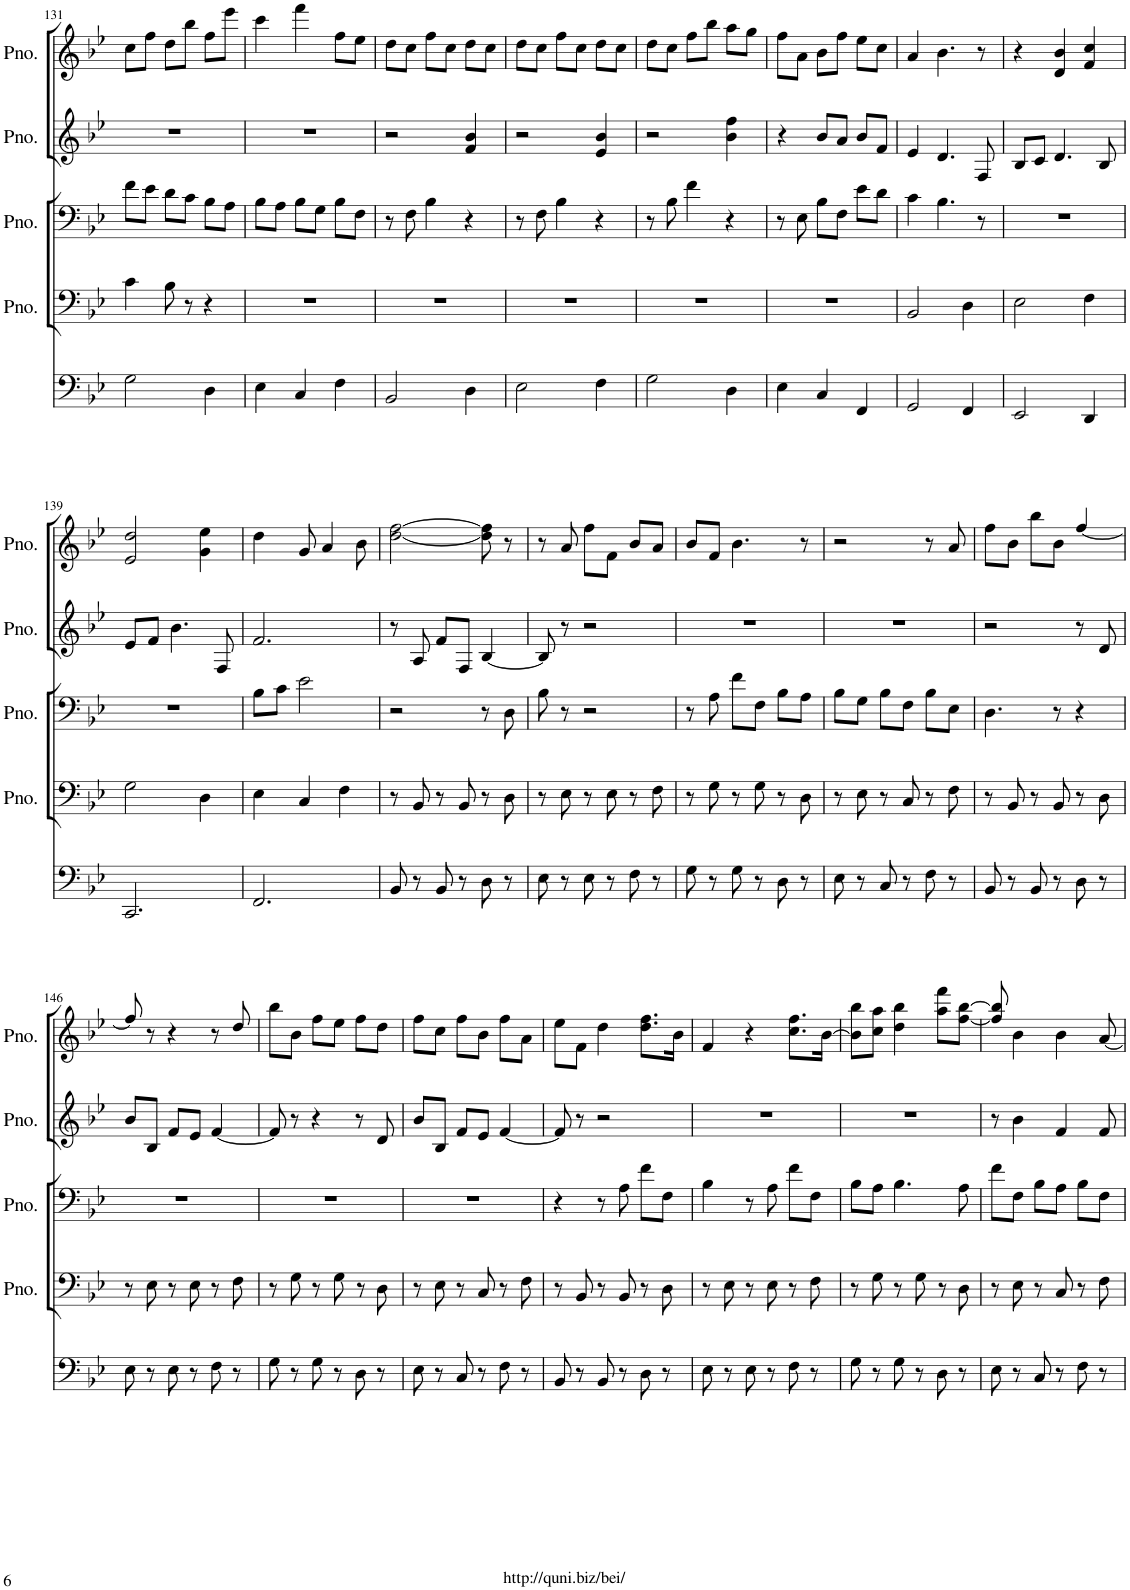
**kern	**kern	**kern	**kern	**kern
*part5	*part4	*part3	*part2	*part1
*staff5	*staff4	*staff3	*staff2	*staff1
*I"Pedal	*I"Piano	*I"Piano	*I"Piano	*I"Piano
*	*I'Pno.	*I'Pno.	*I'Pno.	*I'Pno.
!!LO:PB:g=z
*clefF4	*clefF4	*clefF4	*clefG2	*clefG2
*k[b-e-]	*k[b-e-]	*k[b-e-]	*k[b-e-]	*k[b-e-]
*M3/4	*M3/4	*M3/4	*M3/4	*M3/4
=131	=131	=131	=131	=131
2G\	4c\	8f\L	2.r	8cc\L
.	.	8e-\J	.	8ff\J
.	8B-\	8d\L	.	8dd\L
.	8r	8c\J	.	8bb-\J
4D\	4r	8B-\L	.	8ff\L
.	.	8A\J	.	8eee-\J
=132	=132	=132	=132	=132
4E-\	2.r	8B-\L	2.r	4ccc\
.	.	8A\J	.	.
4C/	.	8B-\L	.	4fff\
.	.	8G\J	.	.
4F\	.	8B-\L	.	8ff\L
.	.	8F\J	.	8ee-\J
=133	=133	=133	=133	=133
2BB-/	2.r	8r	2r	8dd\L
.	.	8F\	.	8cc\J
.	.	4B-\	.	8ff\L
.	.	.	.	8cc\J
4D\	.	4r	4f/ 4b-/	8dd\L
.	.	.	.	8cc\J
=134	=134	=134	=134	=134
2E-\	2.r	8r	2r	8dd\L
.	.	8F\	.	8cc\J
.	.	4B-\	.	8ff\L
.	.	.	.	8cc\J
4F\	.	4r	4e-/ 4b-/	8dd\L
.	.	.	.	8cc\J
=135	=135	=135	=135	=135
2G\	2.r	8r	2r	8dd\L
.	.	8B-\	.	8cc\J
.	.	4f\	.	8ff\L
.	.	.	.	8bb-\J
4D\	.	4r	4b-\ 4ff\	8aa\L
.	.	.	.	8gg\J
=136	=136	=136	=136	=136
4E-\	2.r	8r	4r	8ff\L
.	.	8E-\	.	8a\J
4C/	.	8B-\L	8b-/L	8b-\L
.	.	8F\J	8a/J	8ff\J
4FF/	.	8e-\L	8b-/L	8ee-\L
.	.	8d\J	8f/J	8cc\J
=137	=137	=137	=137	=137
2GG/	2BB-/	4c\	4e-/	4a/
.	.	4.B-\	4.d/	4.b-\
4FF/	4D\	.	.	.
.	.	8r	8F/	8r
=138	=138	=138	=138	=138
2EE-/	2E-\	2.r	8B-/L	4r
.	.	.	8c/J	.
.	.	.	4.d/	4d/ 4b-/
4DD/	4F\	.	.	4f/ 4cc/
.	.	.	8B-/	.
!!LO:LB:g=z
=139	=139	=139	=139	=139
2.CC/	2G\	2.r	8e-/L	2e-/ 2dd/
.	.	.	8f/J	.
.	.	.	4.b-\	.
.	4D\	.	.	4g\ 4ee-\
.	.	.	8F/	.
=140	=140	=140	=140	=140
2.FF/	4E-\	8B-\L	2.f/	4dd\
.	.	8c\J	.	.
.	4C/	2e-\	.	8g/
.	.	.	.	4a/
.	4F\	.	.	.
.	.	.	.	8b-\
=141	=141	=141	=141	=141
8BB-/	8r	2r	8r	[2dd\ [2ff\
8r	8BB-/	.	8A/	.
8BB-/	8r	.	8f/L	.
8r	8BB-/	.	8F/J	.
8D\	8r	8r	[4B-/	8dd\] 8ff\]
8r	8D\	8D\	.	8r
=142	=142	=142	=142	=142
8E-\	8r	8B-\	8B-/]	8r
8r	8E-\	8r	8r	8a/
8E-\	8r	2r	2r	8ff\L
8r	8E-\	.	.	8f\J
8F\	8r	.	.	8b-/L
8r	8F\	.	.	8a/J
=143	=143	=143	=143	=143
8G\	8r	8r	2.r	8b-/L
8r	8G\	8A\	.	8f/J
8G\	8r	8f\L	.	4.b-\
8r	8G\	8F\J	.	.
8D\	8r	8B-\L	.	.
8r	8D\	8A\J	.	8r
=144	=144	=144	=144	=144
8E-\	8r	8B-\L	2.r	2r
8r	8E-\	8G\J	.	.
8C/	8r	8B-\L	.	.
8r	8C/	8F\J	.	.
8F\	8r	8B-\L	.	8r
8r	8F\	8E-\J	.	8a/
=145	=145	=145	=145	=145
8BB-/	8r	4.D\	2r	8ff\L
8r	8BB-/	.	.	8b-\J
8BB-/	8r	.	.	8bb-\L
8r	8BB-/	8r	.	8b-\J
8D\	8r	4r	8r	[4ff/
8r	8D\	.	8d/	.
!!LO:LB:g=z
=146	=146	=146	=146	=146
8E-\	8r	2.r	8b-/L	8ff/]
8r	8E-\	.	8B-/J	8r
8E-\	8r	.	8f/L	4r
8r	8E-\	.	8e-/J	.
8F\	8r	.	[4f/	8r
8r	8F\	.	.	8dd/
=147	=147	=147	=147	=147
8G\	8r	2.r	8f/]	8bb-\L
8r	8G\	.	8r	8b-\J
8G\	8r	.	4r	8ff\L
8r	8G\	.	.	8ee-\J
8D\	8r	.	8r	8ff\L
8r	8D\	.	8d/	8dd\J
=148	=148	=148	=148	=148
8E-\	8r	2.r	8b-/L	8ff\L
8r	8E-\	.	8B-/J	8cc\J
8C/	8r	.	8f/L	8ff\L
8r	8C/	.	8e-/J	8b-\J
8F\	8r	.	[4f/	8ff\L
8r	8F\	.	.	8a\J
=149	=149	=149	=149	=149
8BB-/	8r	4r	8f/]	8ee-\L
8r	8BB-/	.	8r	8f\J
8BB-/	8r	8r	2r	4dd\
8r	8BB-/	8A\	.	.
8D\	8r	8f\L	.	8.dd\ 8.ff\L
8r	8D\	8F\J	.	.
.	.	.	.	16b-\Jk
=150	=150	=150	=150	=150
8E-\	8r	4B-\	2.r	4f/
8r	8E-\	.	.	.
8E-\	8r	8r	.	4r
8r	8E-\	8A\	.	.
8F\	8r	8f\L	.	8.cc\ 8.ff\L
8r	8F\	8F\J	.	.
.	.	.	.	[16b-\Jk
=151	=151	=151	=151	=151
8G\	8r	8B-\L	2.r	8b-\] 8bb-\L
8r	8G\	8A\J	.	8cc\ 8aa\J
8G\	8r	4.B-\	.	4dd\ 4bb-\
8r	8G\	.	.	.
8D\	8r	.	.	8aa\ 8fff\L
8r	8D\	8A\	.	[8ff\ [8bb-\J
=152	=152	=152	=152	=152
8E-\	8r	8f\L	8r	8ff/] 8bb-/]
8r	8E-\	8F\J	4b-\	4b-\
8C/	8r	8B-\L	.	.
8r	8C/	8A\J	4f/	4b-\
8F\	8r	8B-\L	.	.
8r	8F\	8F\J	8f/	[8a/
=	=	=	=	=
*-	*-	*-	*-	*-
